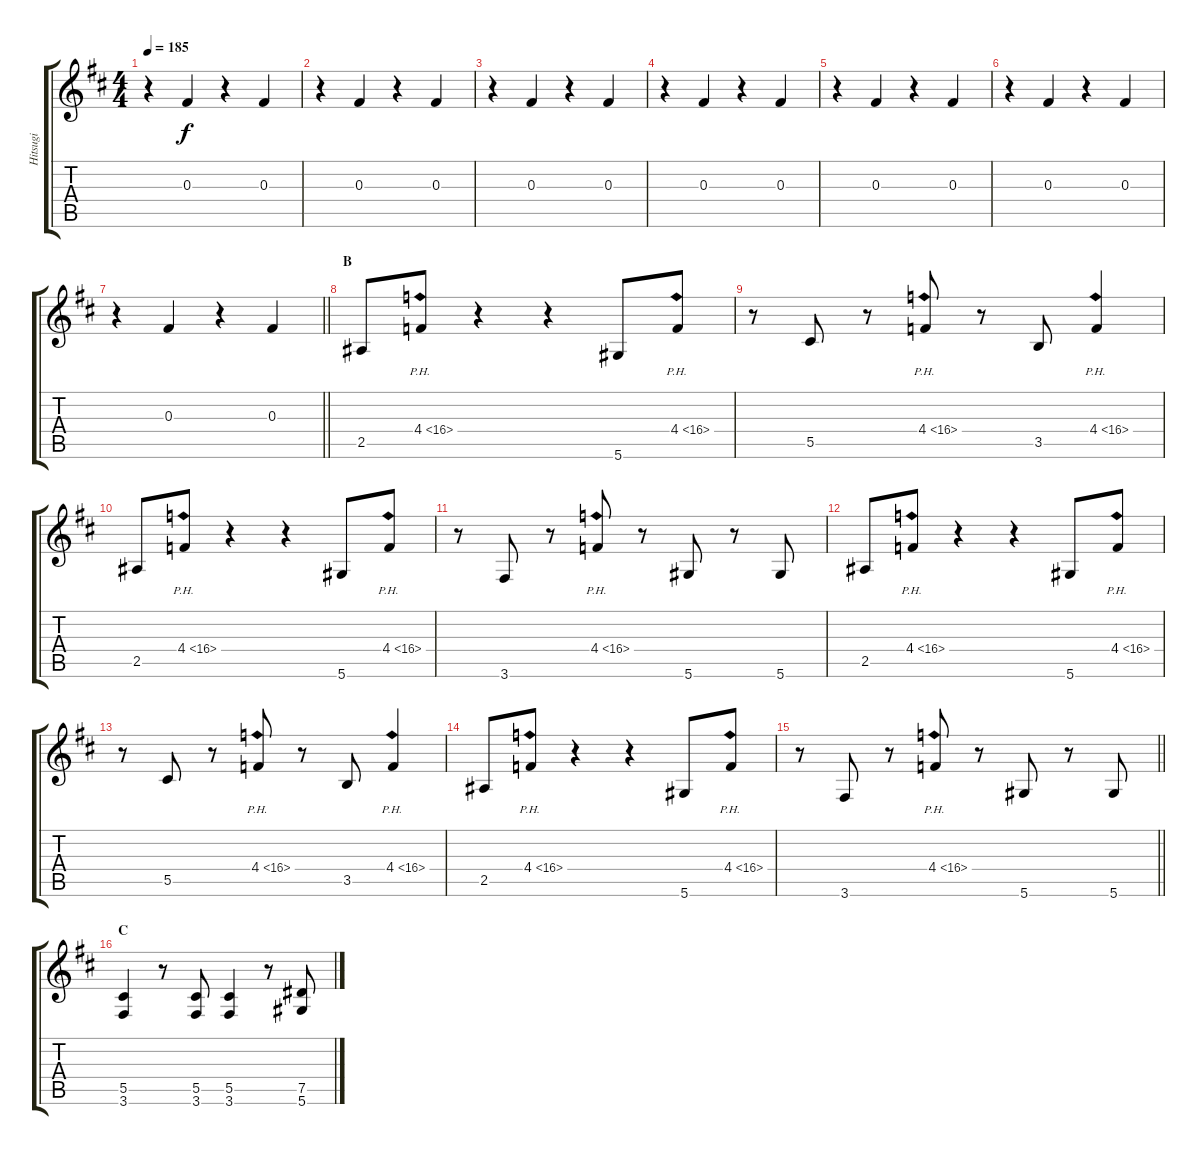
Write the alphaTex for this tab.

\track ("Hitsugi" "Hitsugi") {instrument overdrivenguitar}
\staff {score tabs}
\tuning (Eb4 Bb3 Gb3 Db3 Ab2 Eb2) {hide}
\ts (4 4)
\tempo 185
\clef g2
\ks d
r.4{dy f} 0.3.4 r.4 0.3.4 |
r.4 0.3.4 r.4 0.3.4 |
r.4 0.3.4 r.4 0.3.4 |
r.4 0.3.4 r.4 0.3.4 |
r.4 0.3.4 r.4 0.3.4 |
r.4 0.3.4 r.4 0.3.4 |
\barLineRight lightlight
r.4 0.3.4 r.4 0.3.4 |
\section ("" "B")
2.5.8 4.4{ph 12}.8 r.4 r.4 5.6.8 4.4{ph 12}.8 |
r.8 5.5.8 r.8 4.4{ph 12}.8 r.8 3.5.8 4.4{ph 12}.4 |
2.5.8 4.4{ph 12}.8 r.4 r.4 5.6.8 4.4{ph 12}.8 |
r.8 3.6.8 r.8 4.4{ph 12}.8 r.8 5.6.8 r.8 5.6.8 |
2.5.8 4.4{ph 12}.8 r.4 r.4 5.6.8 4.4{ph 12}.8 |
r.8 5.5.8 r.8 4.4{ph 12}.8 r.8 3.5.8 4.4{ph 12}.4 |
2.5.8 4.4{ph 12}.8 r.4 r.4 5.6.8 4.4{ph 12}.8 |
\barLineRight lightlight
r.8 3.6.8 r.8 4.4{ph 12}.8 r.8 5.6.8 r.8 5.6.8 |
\section ("" "C")
(5.5 3.6).4 r.8 (5.5 3.6).8 (5.5 3.6).4 r.8 (7.5 5.6).8
